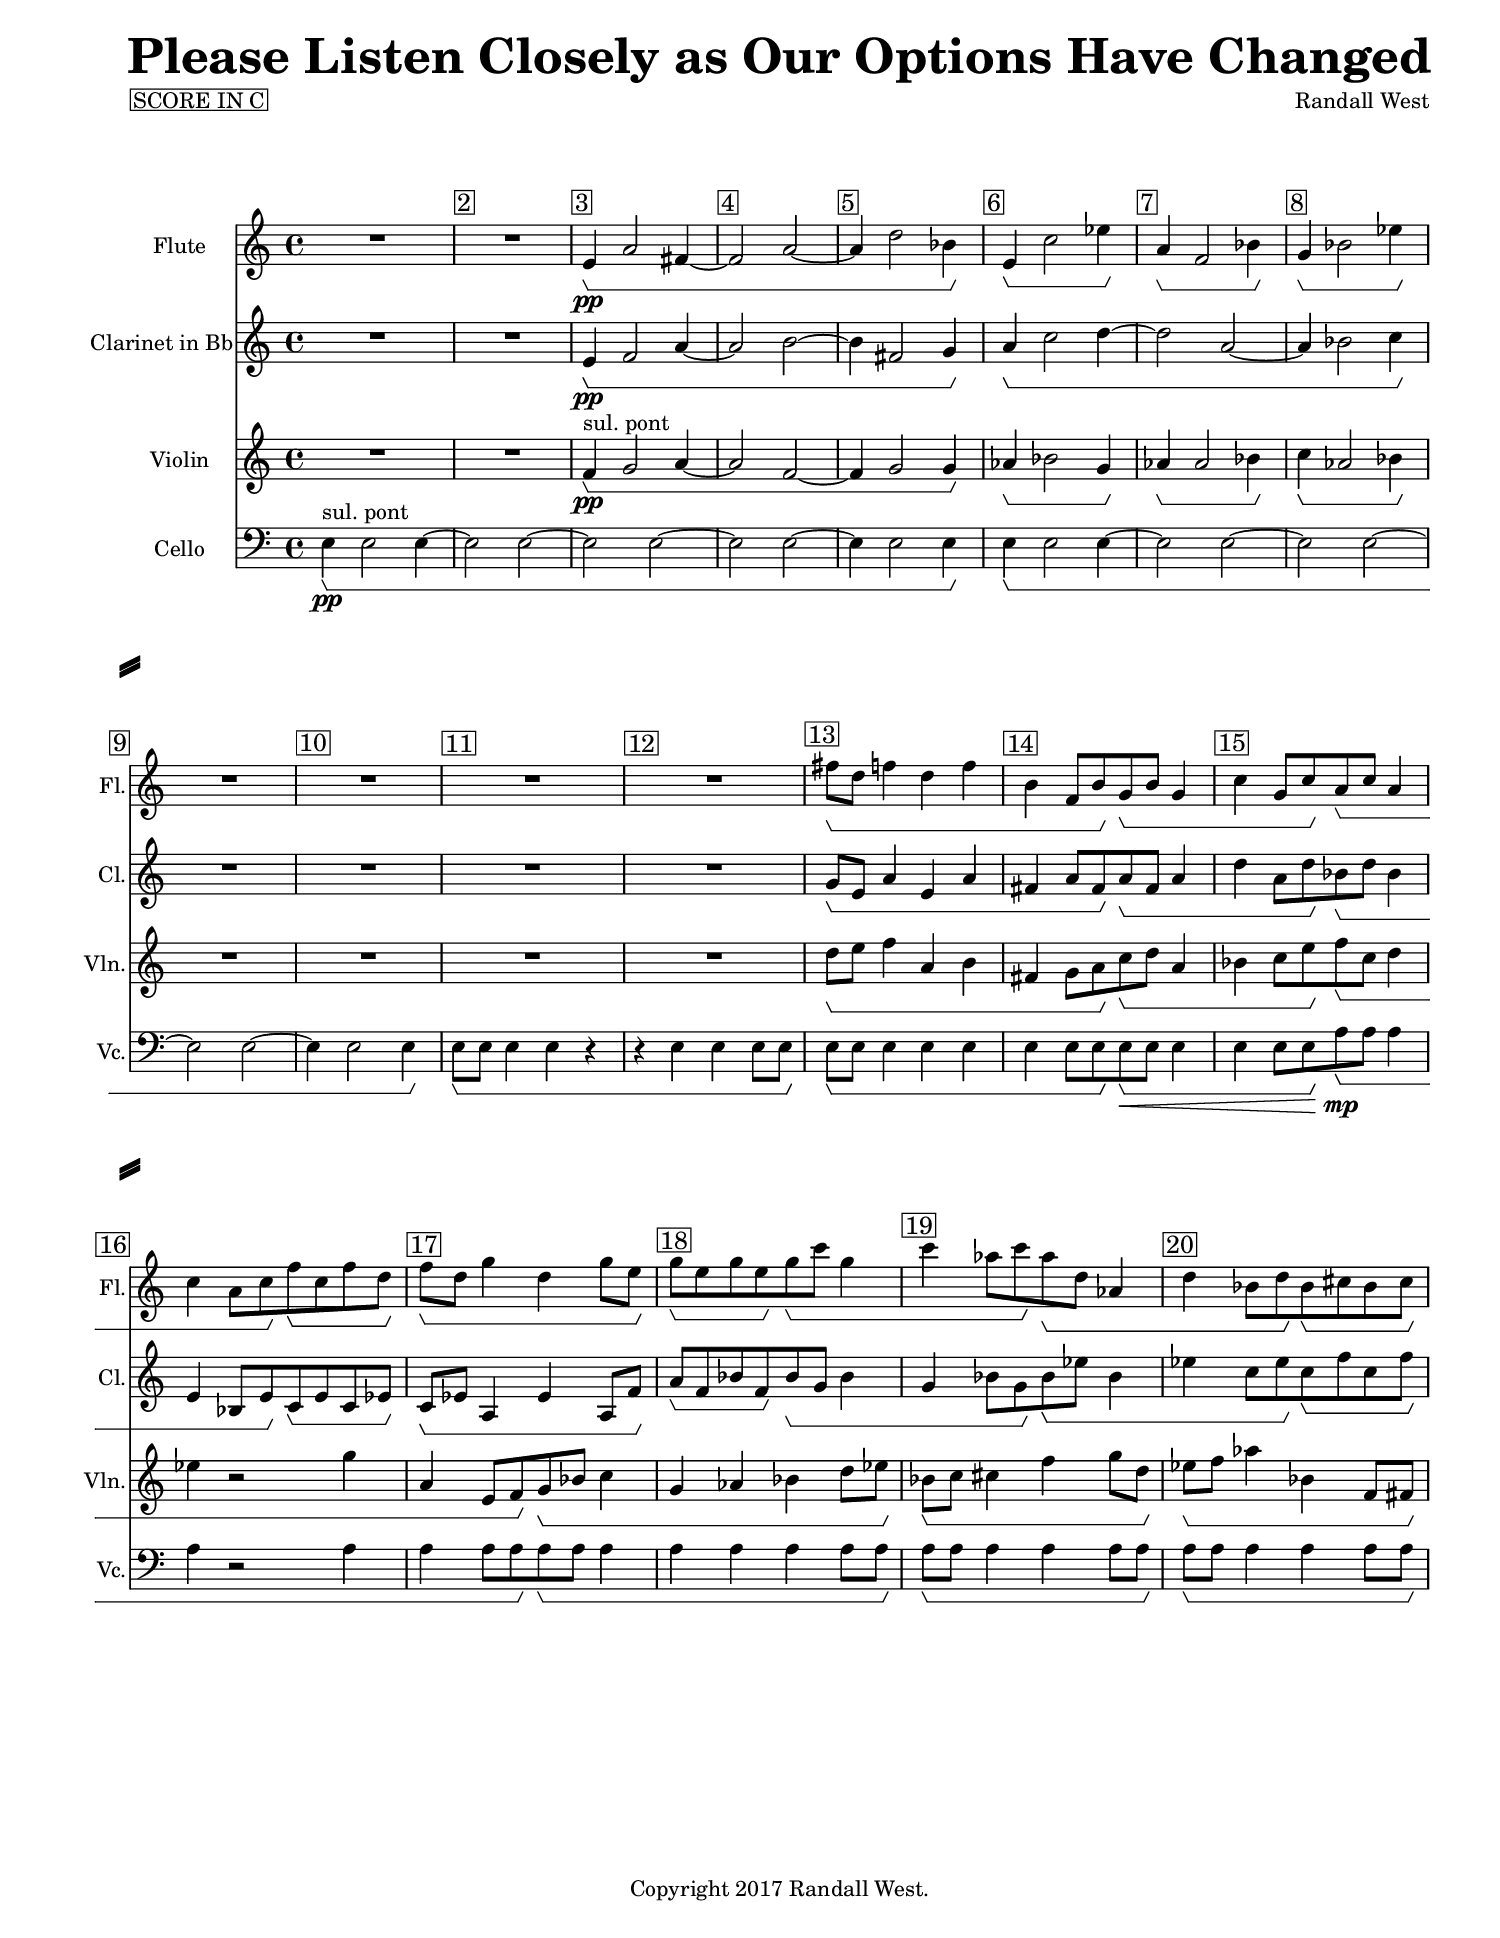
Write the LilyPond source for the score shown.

% 2017-09-23 00:50

\version "2.19.54"
\language "english"

#(set-global-staff-size 19)

\header {
    composer = "Randall West"
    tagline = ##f
    poet = \markup { \box "SCORE IN C" } %HACKY WAY TO GET SCORE IN C IN THERE !!!!!!
    title = \markup {
        \column {
            \center-align {
                \fontsize #3 {
                    "Please Listen Closely as Our Options Have Changed"
                }
            }
        }
    }
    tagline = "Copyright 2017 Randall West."
}

  #(set! paper-alist (cons '("10x13" . (cons (* 10 in) (* 13 in))) paper-alist))

  \paper {
    #(set-paper-size "10x13")
    %#(set-paper-size "letter")
    left-margin = 22\mm
    system-separator-markup = \slashSeparator
    markup-system-spacing = #'(
        (basic-distance . 0)
        (minimum-distance . 0)
        (padding . 8)
        (stretchability . 0)
    )
    system-system-spacing = #'(
        (basic-distance . 12)
        (minimum-distance . 18)
        (padding . 12)
        (stretchability . 20)
    )
}

\layout {
    \set Score.markFormatter = #format-mark-circle-letters 
    \context {        
        \Score
        
        % \remove "Bar_number_engraver"
        \override BarNumber #'break-visibility = #'#(#f #t #t)
        \override BarNumber #'font-size = #1.2
        \override BarNumber  #'stencil = #(make-stencil-boxer 0.1 0.25 ly:text-interface::print)
        
        \override RehearsalMark #'font-size = #6

    }
    \context {
        \Staff \RemoveEmptyStaves
        \override VerticalAxisGroup #'remove-first = ##t % NOTE: comment this out to show staves on first page
        \override Hairpin #'minimum-length = #6
    }
    \context {
        \RhythmicStaff \RemoveEmptyStaves
        \override VerticalAxisGroup #'remove-first = ##t % NOTE: comment this out to show staves on first page
        \override Hairpin #'minimum-length = #6
    }
    % \context {
    %     \Dynamics
    %     \consists #Measure_counter_engraver
    %     \override MeasureCounter.direction = #DOWN
    %     \override MeasureCounter.font-encoding = #'latin1
    %     \override MeasureCounter.font-shape = #'italic
    %     % to control the distance of the Dynamics context from the staff:
    %     \override VerticalAxisGroup.nonstaff-relatedstaff-spacing.padding = #3
    %     \override MeasureCounter.font-size = #1.2
    %     % NOTE... below causes an error... why?
    %     % \override MeasureCounter.stencil = #(make-stencil-boxer 0.1 0.25 ly:text-interface::print)
    % }
}


\header {}

\layout {}

\paper {}

\score {
    \new Score <<
        \context Staff = "Flute" \with {
            \consists Horizontal_bracket_engraver
        } {
            \set Staff.instrumentName = \markup { Flute }
            \set Staff.shortInstrumentName = \markup { Fl. }
            {
                \accidentalStyle modern-cautionary
                {
                    R1 * 2
                }
                e'4 \pp \startGroup
                a'2
                fs'4 ~
                fs'2
                a'2 ~
                a'4
                d''2
                bf'4 \stopGroup
                e'4 \startGroup
                c''2
                ef''4 \stopGroup
                a'4 \startGroup
                f'2
                bf'4 \stopGroup
                g'4 \startGroup
                bf'2
                ef''4 \stopGroup
                {
                    R1 * 4
                }
                fs''8 \startGroup [
                d''8 ]
                f''4
                d''4
                f''4
                b'4
                f'8 [
                b'8 \stopGroup
                g'8 \startGroup
                b'8 ]
                g'4
                c''4
                g'8 [
                c''8 \stopGroup
                a'8 \startGroup
                c''8 ]
                a'4
                c''4
                a'8 [
                c''8 \stopGroup
                f''8 \startGroup
                c''8
                f''8
                d''8 \stopGroup ]
                f''8 \startGroup [
                d''8 ]
                g''4
                d''4
                g''8 [
                e''8 \stopGroup ]
                g''8 \startGroup [
                e''8
                g''8
                e''8 \stopGroup
                g''8 \startGroup
                c'''8 ]
                g''4
                c'''4
                af''8 [
                c'''8 \stopGroup
                af''8 \startGroup
                d''8 ]
                af'4
                d''4
                bf'8 [
                d''8 \stopGroup
                bf'8 \startGroup
                cs''8
                bf'8
                cs''8 \stopGroup ]
            }
        }
        \context Staff = "Clarinet" \with {
            \consists Horizontal_bracket_engraver
        } {
            \set Staff.instrumentName = \markup { "Clarinet in Bb" }
            \set Staff.shortInstrumentName = \markup { Cl. }
            {
                \accidentalStyle modern-cautionary
                {
                    R1 * 2
                }
                e'4 \pp \startGroup
                f'2
                a'4 ~
                a'2
                b'2 ~
                b'4
                fs'2
                g'4 \stopGroup
                a'4 \startGroup
                c''2
                d''4 ~
                d''2
                a'2 ~
                a'4
                bf'2
                c''4 \stopGroup
                {
                    R1 * 4
                }
                g'8 \startGroup [
                e'8 ]
                a'4
                e'4
                a'4
                fs'4
                a'8 [
                fs'8 \stopGroup
                a'8 \startGroup
                fs'8 ]
                a'4
                d''4
                a'8 [
                d''8 \stopGroup
                bf'8 \startGroup
                d''8 ]
                bf'4
                e'4
                bf8 [
                e'8 \stopGroup
                c'8 \startGroup
                e'8
                c'8
                ef'8 \stopGroup ]
                c'8 \startGroup [
                ef'8 ]
                a4
                ef'4
                a8 [
                f'8 \stopGroup ]
                a'8 \startGroup [
                f'8
                bf'8
                f'8 \stopGroup
                bf'8 \startGroup
                g'8 ]
                bf'4
                g'4
                bf'8 [
                g'8 \stopGroup
                bf'8 \startGroup
                ef''8 ]
                bf'4
                ef''4
                c''8 [
                ef''8 \stopGroup
                c''8 \startGroup
                f''8
                c''8
                f''8 \stopGroup ]
            }
        }
        \context Staff = "Violin" \with {
            \consists Horizontal_bracket_engraver
        } {
            \set Staff.instrumentName = \markup { Violin }
            \set Staff.shortInstrumentName = \markup { Vln. }
            {
                \accidentalStyle modern-cautionary
                {
                    R1 * 2
                }
                f'4 \pp \startGroup ^ \markup { "sul. pont" }
                g'2
                a'4 ~
                a'2
                f'2 ~
                f'4
                g'2
                g'4 \stopGroup
                af'4 \startGroup
                bf'2
                g'4 \stopGroup
                af'4 \startGroup
                af'2
                bf'4 \stopGroup
                c''4 \startGroup
                af'2
                bf'4 \stopGroup
                {
                    R1 * 4
                }
                d''8 \startGroup [
                e''8 ]
                f''4
                a'4
                b'4
                fs'4
                g'8 [
                a'8 \stopGroup
                c''8 \startGroup
                d''8 ]
                a'4
                bf'4
                c''8 [
                e''8 \stopGroup
                f''8 \startGroup
                c''8 ]
                d''4
                ef''4
                r2
                g''4
                a'4
                e'8 [
                f'8 \stopGroup
                g'8 \startGroup
                bf'8 ]
                c''4
                g'4
                af'4
                bf'4
                d''8 [
                ef''8 \stopGroup ]
                bf'8 \startGroup [
                c''8 ]
                cs''4
                f''4
                g''8 [
                d''8 \stopGroup ]
                ef''8 \startGroup [
                f''8 ]
                af''4
                bf'4
                f'8 [
                fs'8 \stopGroup ]
            }
        }
        \context Staff = "Cello" \with {
            \consists Horizontal_bracket_engraver
        } {
            \set Staff.instrumentName = \markup { Cello }
            \set Staff.shortInstrumentName = \markup { Vc. }
            \clef "bass"
            {
                \accidentalStyle modern-cautionary
                e4 \pp \startGroup ^ \markup { "sul. pont" }
                e2
                e4 ~
                e2
                e2 ~
                e2
                e2 ~
                e2
                e2 ~
                e4
                e2
                e4 \stopGroup
                e4 \startGroup
                e2
                e4 ~
                e2
                e2 ~
                e2
                e2 ~
                e2
                e2 ~
                e4
                e2
                e4 \stopGroup
                e8 \startGroup [
                e8 ]
                e4
                e4
                r4
                r4
                e4
                e4
                e8 [
                e8 \stopGroup ]
                e8 \startGroup [
                e8 ]
                e4
                e4
                e4
                e4
                e8 [
                e8 \stopGroup
                e8 \< \startGroup
                e8 ]
                e4
                e4
                e8 [
                e8 \stopGroup
                a8 \mp \startGroup
                a8 ]
                a4
                a4
                r2
                a4
                a4
                a8 [
                a8 \stopGroup
                a8 \startGroup
                a8 ]
                a4
                a4
                a4
                a4
                a8 [
                a8 \stopGroup ]
                a8 \startGroup [
                a8 ]
                a4
                a4
                a8 [
                a8 \stopGroup ]
                a8 \startGroup [
                a8 ]
                a4
                a4
                a8 [
                a8 \stopGroup ]
            }
        }
    >>
}